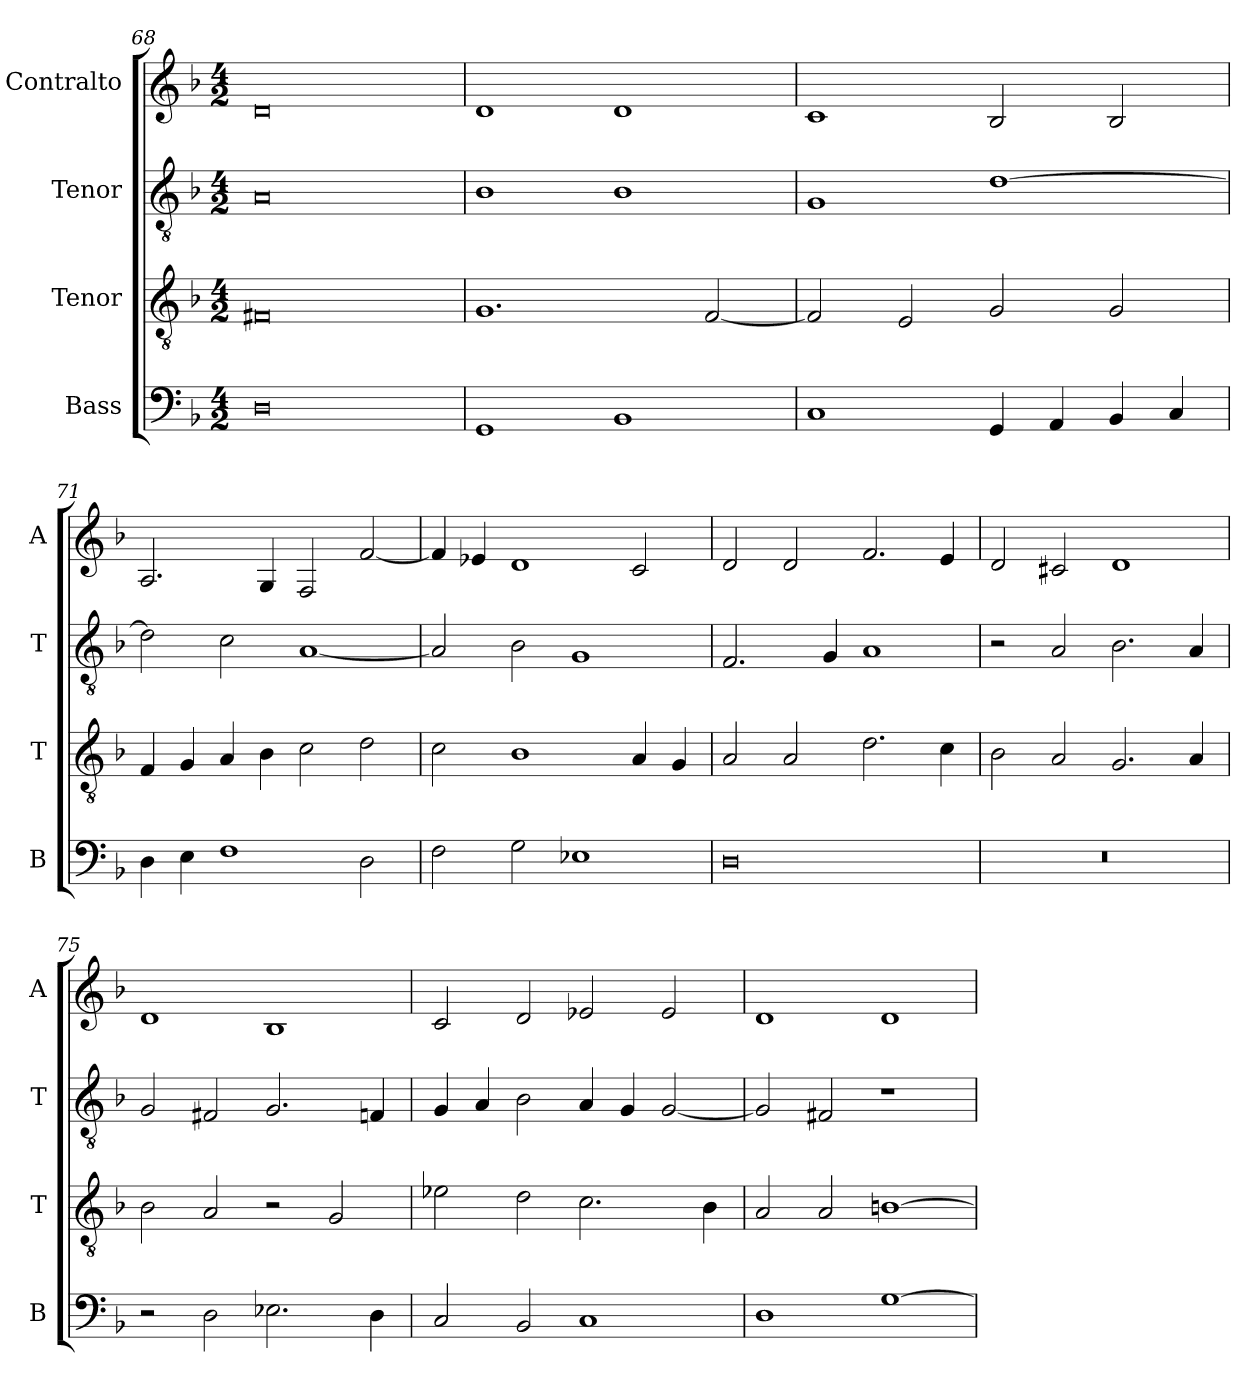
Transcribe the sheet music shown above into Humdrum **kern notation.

**kern	**kern	**kern	**kern
*part4	*part3	*part2	*part1
*staff4	*staff3	*staff2	*staff1
*I"Bass	*I"Tenor	*I"Tenor	*I"Contralto
*I'B	*I'T	*I'T	*I'A
*clefF4	*clefGv2	*clefGv2	*clefG2
*k[b-]	*k[b-]	*k[b-]	*k[b-]
*G:dor	*G:dor	*G:dor	*G:dor
*M4/2	*M4/2	*M4/2	*M4/2
=68	=68	=68	=68
0D	0F#X	0A	0d
=69	=69	=69	=69
1GG	1.G	1B-	1d
1BB-	.	1B-	1d
.	[2F	.	.
=70	=70	=70	=70
1C	2F]	1G	1c
.	2E	.	.
4GG	2G	[1d	2B-
4AA	.	.	.
4BB-	2G	.	2B-
4C	.	.	.
=71	=71	=71	=71
4D	4F	2d]	2.A
4E	4G	.	.
1F	4A	2c	.
.	4B-	.	4G
.	2c	[1A	2F
2D	2d	.	[2f
=72	=72	=72	=72
2F	2c	2A]	4f]
.	.	.	4e-X
2G	1B-	2B-	1d
1E-X	.	1G	.
.	4A	.	2c
.	4G	.	.
=73	=73	=73	=73
0D	2A	2.F	2d
.	2A	.	2d
.	.	4G	.
.	2.d	1A	2.f
.	4c	.	4e
=74	=74	=74	=74
0r	2B-	2r	2d
.	2A	2A	2c#X
.	2.G	2.B-	1d
.	4A	4A	.
=75	=75	=75	=75
2r	2B-	2G	1d
2D	2A	2F#X	.
2.E-X	2r	2.G	1B-
.	2G	.	.
4D	.	4Fn	.
=76	=76	=76	=76
2C	2e-X	4G	2c
.	.	4A	.
2BB-	2d	2B-	2d
1C	2.c	4A	2e-X
.	.	4G	.
.	.	[2G	2e-
.	4B-	.	.
=77	=77	=77	=77
1D	2A	2G]	1d
.	2A	2F#X	.
[1G	[1Bn	1r	1d
=	=	=	=
*-	*-	*-	*-
